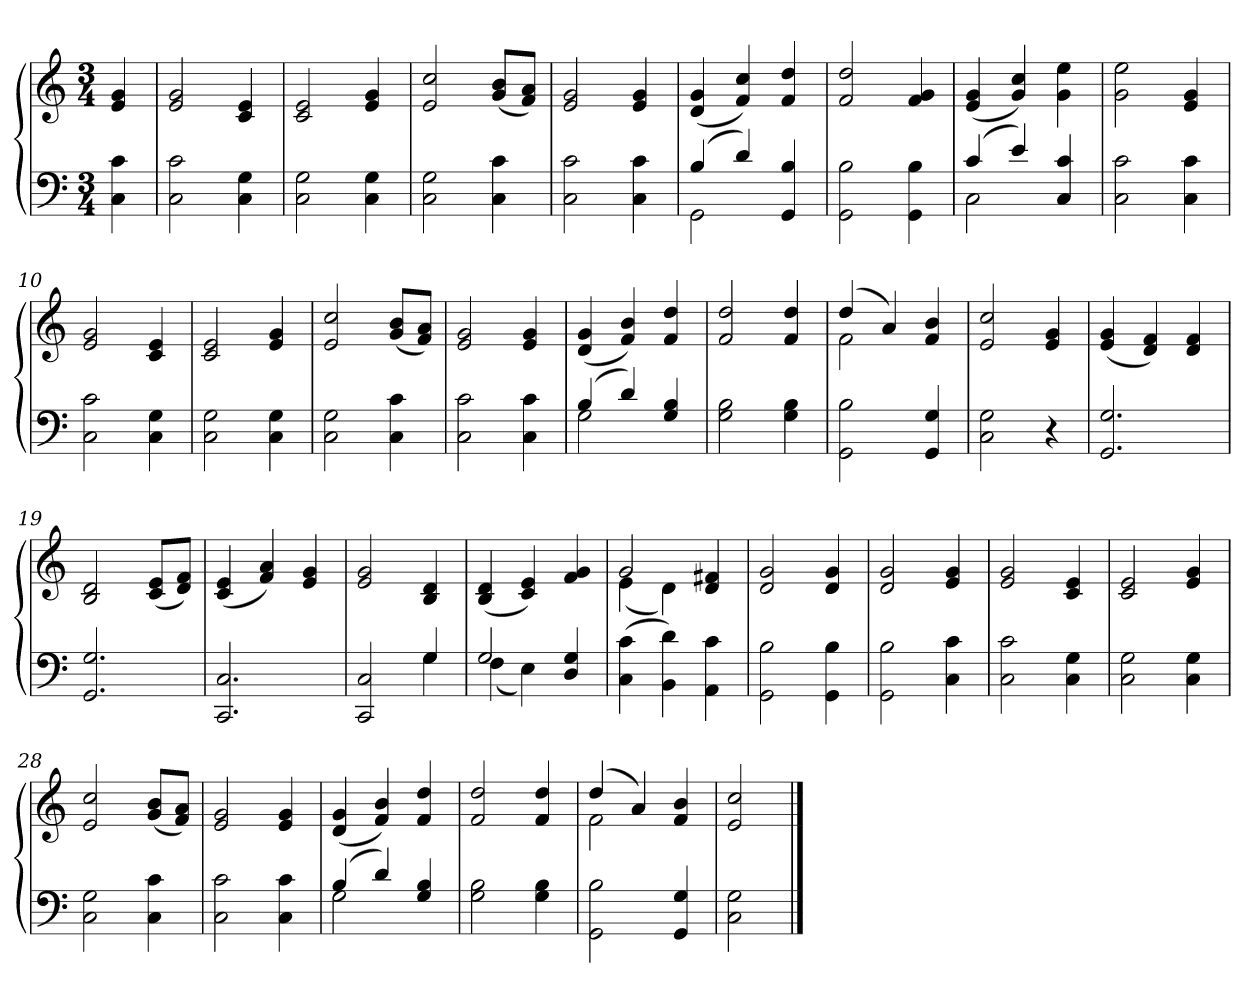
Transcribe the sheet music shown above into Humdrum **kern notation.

**kern	**kern
*part2	*part1
*staff2	*staff1
*clefF4	*clefG2
*k[]	*k[]
*M3/4	*M3/4
*MM126	*MM126
=1	=1
4C\ 4c\	4e/ 4g/
=2	=2
2C\ 2c\	2e/ 2g/
4C\ 4G\	4c/ 4e/
=3	=3
2C\ 2G\	2c/ 2e/
4C\ 4G\	4e/ 4g/
=4	=4
2C\ 2G\	2e/ 2cc/
4C\ 4c\	(<8g/ 8b/L
.	8f/ 8a/J)
=5	=5
2C\ 2c\	2e/ 2g/
4C\ 4c\	4e/ 4g/
=6	=6
*^	*
(>4B/	2GG\	(<4d/ 4g/
4d/)	.	4f/ 4cc/)
4GG/ 4B/	4ryy	4f/ 4dd/
*v	*v	*
=7	=7
2GG\ 2B\	2f/ 2dd/
4GG\ 4B\	4f/ 4g/
=8	=8
*^	*
(>4c/	2C\	(<4e/ 4g/
4e/)	.	4g/ 4cc/)
4C/ 4c/	4ryy	4g\ 4ee\
*v	*v	*
=9	=9
2C\ 2c\	2g\ 2ee\
4C\ 4c\	4e/ 4g/
=10	=10
2C\ 2c\	2e/ 2g/
4C\ 4G\	4c/ 4e/
=11	=11
2C\ 2G\	2c/ 2e/
4C\ 4G\	4e/ 4g/
=12	=12
2C\ 2G\	2e/ 2cc/
4C\ 4c\	(<8g/ 8b/L
.	8f/ 8a/J)
=13	=13
2C\ 2c\	2e/ 2g/
4C\ 4c\	4e/ 4g/
=14	=14
*^	*
(>4B/	2G\	(<4d/ 4g/
4d/)	.	4f/ 4b/)
4G/ 4B/	4ryy	4f/ 4dd/
*v	*v	*
!!LO:LB:g=z
=15	=15
2G\ 2B\	2f/ 2dd/
4G\ 4B\	4f/ 4dd/
=16	=16
*	*^
2GG\ 2B\	(>4dd/	2f\
.	4a/)	.
4GG/ 4G/	4f/ 4b/	4ryy
*	*v	*v
=17	=17
2C\ 2G\	2e/ 2cc/
4r	4e/ 4g/
=18	=18
2.GG/ 2.G/	(<4e/ 4g/
.	4d/ 4f/)
.	4d/ 4f/
=19	=19
2.GG/ 2.G/	2B/ 2d/
.	(<8c/ 8e/L
.	8d/ 8f/J)
=20	=20
2.CC/ 2.C/	(<4c/ 4e/
.	4f/ 4a/)
.	4e/ 4g/
=21	=21
*^	*
2CC/ 2C/	2ryy	2e/ 2g/
4G/	4G\	4B/ 4d/
=22	=22	=22
2G/	(<4F\	(<4B/ 4d/
.	4E\)	4c/ 4e/)
4D/ 4G/	4ryy	4f/ 4g/
*v	*v	*
=23	=23
*	*^
(>4C\ 4c\	2g/	(<4e\
4BB\ 4d\)	.	4d\)
4AA\ 4c\	4d/ 4f#X/	4ryy
*	*v	*v
=24	=24
2GG\ 2B\	2d/ 2g/
4GG\ 4B\	4d/ 4g/
=25	=25
2GG\ 2B\	2d/ 2g/
4C\ 4c\	4e/ 4g/
=26	=26
2C\ 2c\	2e/ 2g/
4C\ 4G\	4c/ 4e/
=27	=27
2C\ 2G\	2c/ 2e/
4C\ 4G\	4e/ 4g/
!!LO:LB:g=z
=28	=28
2C\ 2G\	2e/ 2cc/
4C\ 4c\	(<8g/ 8b/L
.	8f/ 8a/J)
=29	=29
2C\ 2c\	2e/ 2g/
4C\ 4c\	4e/ 4g/
=30	=30
*^	*
(>4B/	2G\	(<4d/ 4g/
4d/)	.	4f/ 4b/)
4G/ 4B/	4ryy	4f/ 4dd/
*v	*v	*
=31	=31
2G\ 2B\	2f/ 2dd/
4G\ 4B\	4f/ 4dd/
=32	=32
*	*^
2GG\ 2B\	(>4dd/	2f\
.	4a/)	.
4GG/ 4G/	4f/ 4b/	4ryy
*	*v	*v
=33	=33
2C\ 2G\	2e/ 2cc/
==	==
*-	*-
